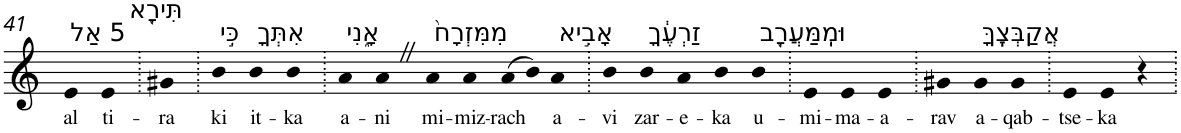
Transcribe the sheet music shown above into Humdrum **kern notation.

**kern	**text
*part1	*part1
*staff1	*staff1
*I"Piano	*
*I'Pno	*
!!LO:PB:g=z
*clefG2	*
*k[]	*
=41	=41
!LO:TX:a:t=5 אַל	!
!	!LO:LY:b
4e	al
!LO:TX:a:t=תִּירָ֖א	!
!	!LO:LY:b
4e	ti-
=42.	=42.
!	!LO:LY:b
4g#X	-ra
=43.	=43.
!LO:TX:a:t=כִּ֣י	!
!	!LO:LY:b
4b	ki
!LO:TX:a:t=אִתְּךָ	!
!	!LO:LY:b
4b	it-
!	!LO:LY:b
4b	-ka
=44.	=44.
!LO:TX:a:t=אָ֑נִי	!
!	!LO:LY:b
4a	a-
!	!LO:LY:b
4aZ	-ni
!LO:TX:a:t=מִמִּזְרָח֙	!
!	!LO:LY:b
4a	mi-
!	!LO:LY:b
4a	-miz-
!	!LO:LY:b
(8a	-rach
8b)	.
!LO:TX:a:t=אָבִ֣יא	!
!	!LO:LY:b
4a	a-
=45.	=45.
!	!LO:LY:b
4b	-vi
!LO:TX:a:t=זַרְעֶ֔ךָ	!
!	!LO:LY:b
4b	zar-
!	!LO:LY:b
4a	-e-
!	!LO:LY:b
4b	-ka
!LO:TX:a:t=וּמִֽמַּעֲרָ֖ב	!
!	!LO:LY:b
4b	u-
=46.	=46.
!	!LO:LY:b
4e	-mi-
!	!LO:LY:b
4e	-ma-
!	!LO:LY:b
4e	-a-
=47.	=47.
!	!LO:LY:b
4g#X	-rav
!LO:TX:a:t=אֲקַבְּצֶֽךָּ	!
!	!LO:LY:b
4g#	a-
!	!LO:LY:b
4g#	-qab-
=48.	=48.
!	!LO:LY:b
4e	-tse-
!	!LO:LY:b
4e	-ka
4r	.
=.	=.
*-	*-
